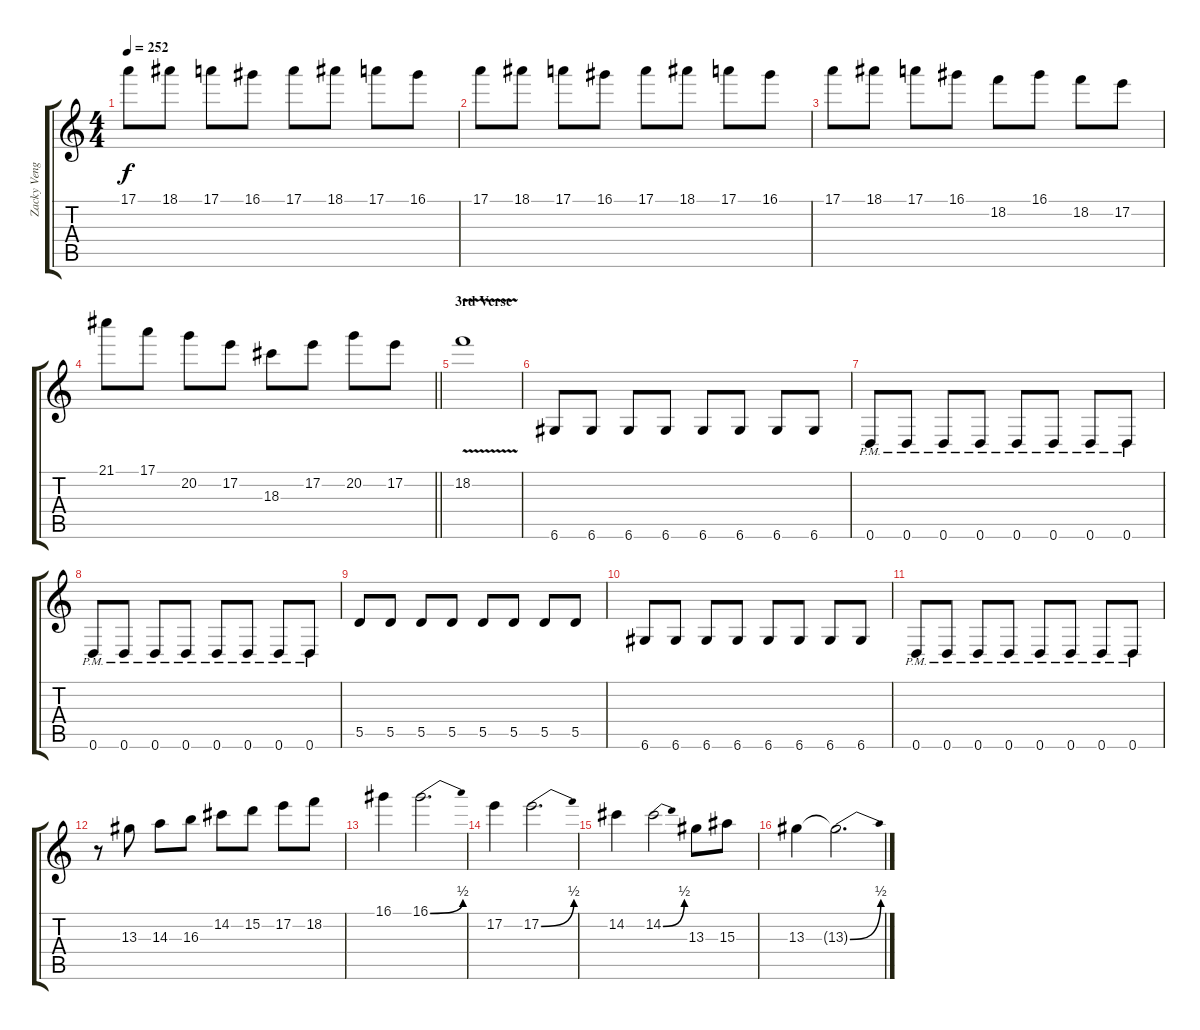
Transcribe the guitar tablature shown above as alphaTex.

\track ("Zacky Vengeance" "Zacky Veng") {instrument distortionguitar}
\staff {score tabs}
\tuning (E4 B3 G3 D3 A2 D2) {hide}
\ts (4 4)
\tempo 252
\clef g2
\ks c
17.1.8{dy f} 18.1.8 17.1.8 16.1.8 17.1.8 18.1.8 17.1.8 16.1.8 |
17.1.8 18.1.8 17.1.8 16.1.8 17.1.8 18.1.8 17.1.8 16.1.8 |
17.1.8 18.1.8 17.1.8 16.1.8 18.2.8 16.1.8 18.2.8 17.2.8 |
\barLineRight lightlight
21.1.8 17.1.8 20.2.8 17.2.8 18.3.8 17.2.8 20.2.8 17.2.8 |
\section ("" "3rd Verse")
18.2{v}.1 |
6.6.8 6.6.8 6.6.8 6.6.8 6.6.8 6.6.8 6.6.8 6.6.8 |
0.6{pm}.8 0.6{pm}.8 0.6{pm}.8 0.6{pm}.8 0.6{pm}.8 0.6{pm}.8 0.6{pm}.8 0.6{pm}.8 |
0.6{pm}.8 0.6{pm}.8 0.6{pm}.8 0.6{pm}.8 0.6{pm}.8 0.6{pm}.8 0.6{pm}.8 0.6{pm}.8 |
5.5.8 5.5.8 5.5.8 5.5.8 5.5.8 5.5.8 5.5.8 5.5.8 |
6.6.8 6.6.8 6.6.8 6.6.8 6.6.8 6.6.8 6.6.8 6.6.8 |
0.6{pm}.8 0.6{pm}.8 0.6{pm}.8 0.6{pm}.8 0.6{pm}.8 0.6{pm}.8 0.6{pm}.8 0.6{pm}.8 |
r.8 13.3.8 14.3.8 16.3.8 14.2.8 15.2.8 17.2.8 18.2.8 |
16.1.4 16.1{be (bend 0 0 60 2)}.2{d} |
17.2.4 17.2{be (bend 0 0 60 2)}.2{d} |
14.2.4 14.2{be (bend 0 0 60 2)}.2 13.3.8 15.3.8 |
13.3.4 13.3{be (bend 0 0 60 2) t}.2{d}
